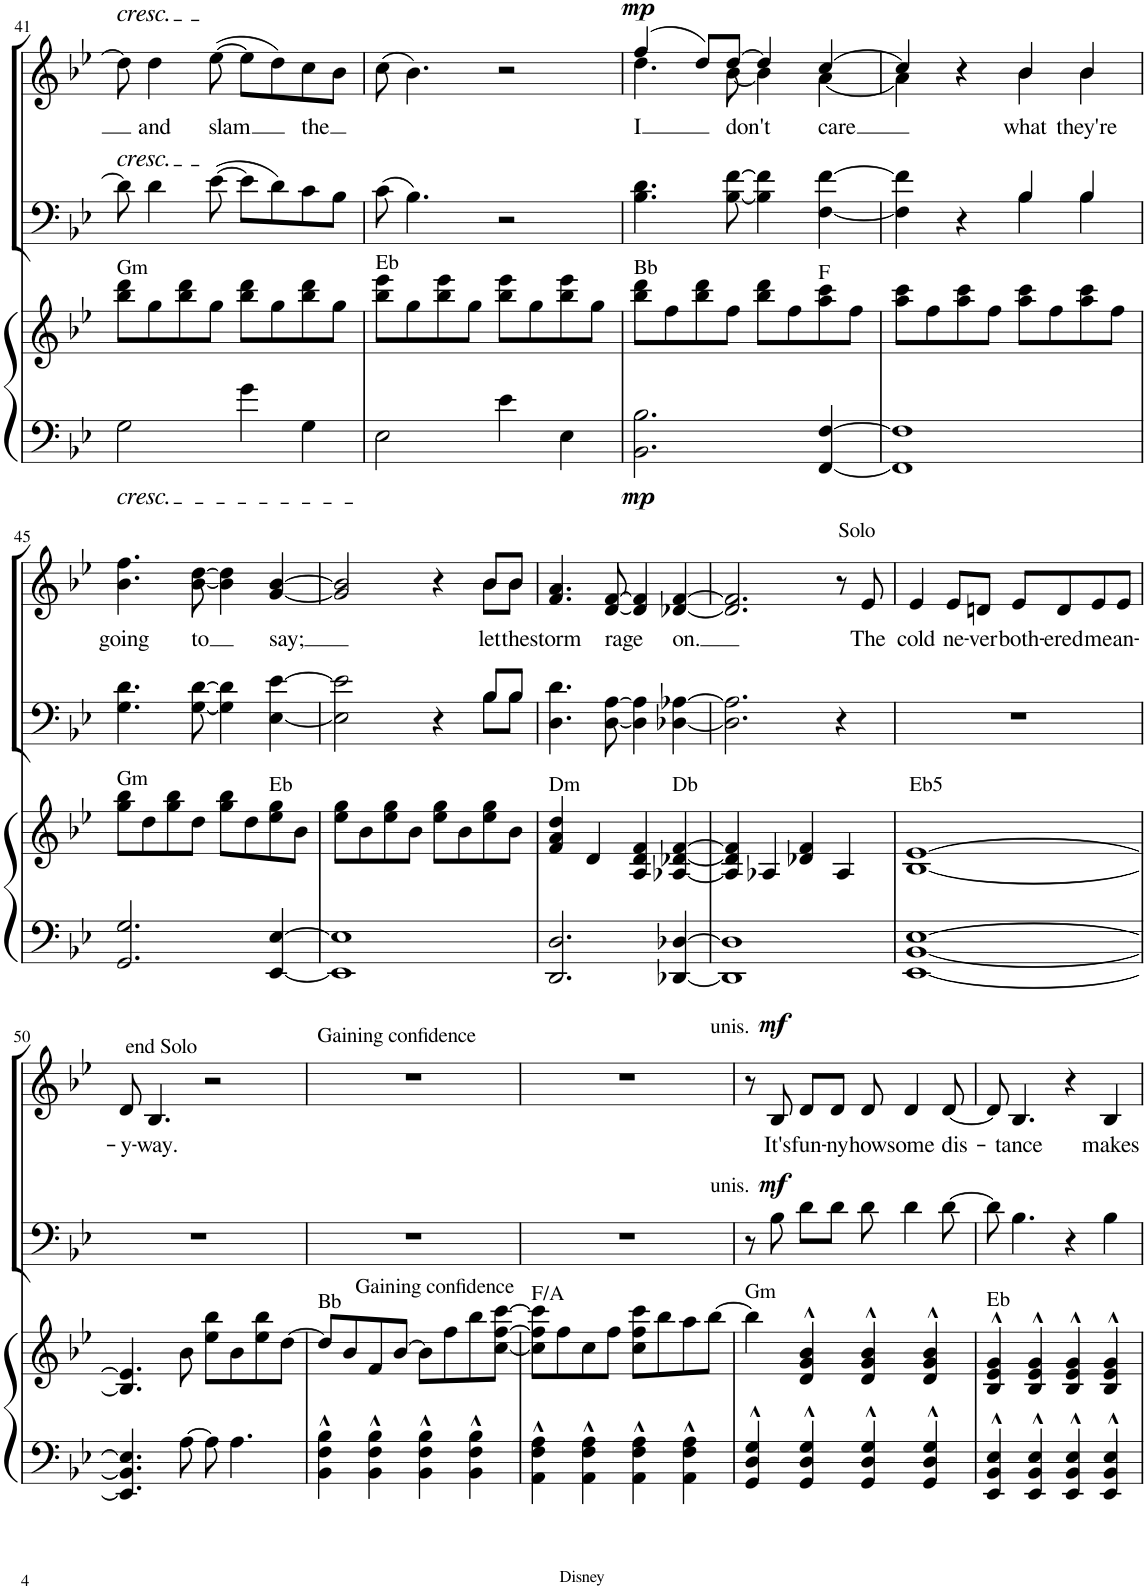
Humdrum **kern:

**kern	**kern	**dynam	**kern	**dynam	**kern	**text	**dynam
*part3	*part3	*part3	*part2	*part2	*part1	*part1	*part1
*staff4	*staff3	*staff3/4	*staff2	*staff2	*staff1	*staff1	*staff1
*I"Piano	*	*	*I"T B	*	*I"S A	*	*
*I'Pno	*	*	*	*	*	*	*
!!LO:PB:g=z
*clefF4	*clefG2	*	*clefF4	*	*clefG2	*	*
*k[b-e-]	*k[b-e-]	*	*k[b-e-]	*	*k[b-e-]	*	*
*M2/2	*M2/2	*	*M2/2	*	*M2/2	*	*
*met(c|)	*met(c|)	*	*met(c|)	*	*met(c|)	*	*
=41	=41	=41	=41	=41	=41	=41	=41
!	!	!	!	!	!LO:TX:a:i:t=cresc.	!	!
!	!	!	!LO:TX:a:i:t=cresc.	!	!	!	!
!	!LO:TX:a:t=Gm	!	!	!	!	!	!
!LO:TX:b:i:t=cresc.	!	!	!	!	!	!	!
2G\	8bb-\ 8ddd\L	.	8d\]	.	8dd\]	.	.
!	!	!	!	!	!	!LO:LY:b	!
.	8gg\	.	4d\	.	4dd\	and	.
.	8bb-\ 8ddd\	.	.	.	.	.	.
!	!	!	!	!	!	!LO:LY:b	!
.	8gg\J	.	([8e-\	.	([8ee-\	slam	.
4g\	8bb-\ 8ddd\L	.	8e-\L]	.	8ee-\L]	.	.
.	8gg\	.	8d\)	.	8dd\)	.	.
!	!	!	!	!	!	!LO:LY:b	!
4G\	8bb-\ 8ddd\	.	8c\	.	8cc\	the	.
.	8gg\J	.	8B-\J	.	8b-\J	.	.
=42	=42	=42	=42	=42	=42	=42	=42
!	!LO:TX:a:t=Eb	!	!	!	!	!	!
2E-\	8bb-\ 8eee-\L	.	(8c\	.	(8cc\	.	.
.	8gg\	.	4.B-\)	.	4.b-\)	.	.
.	8bb-\ 8eee-\	.	.	.	.	.	.
.	8gg\J	.	.	.	.	.	.
4e-\	8bb-\ 8eee-\L	.	2r	.	2r	.	.
.	8gg\	.	.	.	.	.	.
4E-\	8bb-\ 8eee-\	.	.	.	.	.	.
.	8gg\J	.	.	.	.	.	.
=43	=43	=43	=43	=43	=43	=43	=43
!	!LO:TX:a:t=Bb	!	!	!	!	!	!
!	!	!LO:DY:b=2	!	!	!	!LO:LY:b	!LO:DY:a
*	*	*	*	*	*^	*	*
2.BB-\ 2.B-\	8bb-\ 8ddd\L	mp	4.B-\ 4.d\	.	(4ff/	4.dd\	I	mp
.	8ff\	.	.	.	.	.	.	.
.	8bb-\ 8ddd\	.	.	.	8dd/L)	.	.	.
!	!	!	!	!	!	!	!LO:LY:b	!
.	8ff\J	.	[8B-\ [8f\	.	[8dd/J	[8b-\	don't	.
.	8bb-\ 8ddd\L	.	4B-\] 4f\]	.	4dd/]	4b-\]	.	.
.	8ff\	.	.	.	.	.	.	.
!	!LO:TX:a:t=F	!	!	!	!	!	!	!
!	!	!	!	!	!	!	!LO:LY:b	!
[4FF/ [4F/	8aa\ 8ccc\	.	[4F\ [4f\	.	[4cc/	[4a\	care	.
.	8ff\J	.	.	.	.	.	.	.
=44	=44	=44	=44	=44	=44	=44	=44	=44
*	*	*	*^	*	*	*	*	*
1FF] 1F]	8aa\ 8ccc\L	.	4F\] 4f\]	2ryy	.	4cc/]	4a\]	.	.
.	8ff\	.	.	.	.	.	.	.	.
.	8aa\ 8ccc\	.	4r	.	.	4r	4r	.	.
.	8ff\J	.	.	.	.	.	.	.	.
!	!	!	!	!	!	!	!	!LO:LY:b	!
.	8aa\ 8ccc\L	.	4B-/	4B-\	.	4b-/	4b-\	what	.
.	8ff\	.	.	.	.	.	.	.	.
!	!	!	!	!	!	!	!	!LO:LY:b	!
.	8aa\ 8ccc\	.	4B-/	4B-\	.	4b-/	4b-\	they're	.
.	8ff\J	.	.	.	.	.	.	.	.
*	*	*	*v	*v	*	*	*	*	*
*	*	*	*	*	*v	*v	*	*
!!LO:LB:g=z
=45	=45	=45	=45	=45	=45	=45	=45
!	!LO:TX:a:t=Gm	!	!	!	!	!	!
!	!	!	!	!	!	!LO:LY:b	!
2.GG/ 2.G/	8gg\ 8bb-\L	.	4.G\ 4.d\	.	4.b-\ 4.ff\	going	.
.	8dd\	.	.	.	.	.	.
.	8gg\ 8bb-\	.	.	.	.	.	.
!	!	!	!	!	!	!LO:LY:b	!
.	8dd\J	.	[8G\ [8d\	.	[8b-\ [8dd\	to	.
.	8gg\ 8bb-\L	.	4G\] 4d\]	.	4b-\] 4dd\]	.	.
.	8dd\	.	.	.	.	.	.
!	!LO:TX:a:t=Eb	!	!	!	!	!	!
!	!	!	!	!	!	!LO:LY:b	!
[4EE-/ [4E-/	8ee-\ 8gg\	.	[4E-\ [4e-\	.	[4g/ [4b-/	say;	.
.	8b-\J	.	.	.	.	.	.
=46	=46	=46	=46	=46	=46	=46	=46
*	*	*	*^	*	*^	*	*
1EE-] 1E-]	8ee-\ 8gg\L	.	2E-\] 2e-\]	2.ryy	.	2g/] 2b-/]	2.ryy	.	.
.	8b-\	.	.	.	.	.	.	.	.
.	8ee-\ 8gg\	.	.	.	.	.	.	.	.
.	8b-\J	.	.	.	.	.	.	.	.
.	8ee-\ 8gg\L	.	4r	.	.	4r	.	.	.
.	8b-\	.	.	.	.	.	.	.	.
!	!	!	!	!	!	!	!	!LO:LY:b	!
.	8ee-\ 8gg\	.	8B-/L	8B-\L	.	8b-/L	8b-\L	let	.
!	!	!	!	!	!	!	!	!LO:LY:b	!
.	8b-\J	.	8B-/J	8B-\J	.	8b-/J	8b-\J	the	.
=47	=47	=47	=47	=47	=47	=47	=47	=47	=47
!	!LO:TX:a:t=Dm	!	!	!	!	!	!	!	!
!	!	!	!	!	!	!	!	!LO:LY:b	!
*	*	*	*v	*v	*	*	*	*	*
*	*	*	*	*	*v	*v	*	*
2.DD/ 2.D/	4f/ 4a/ 4dd/	.	4.D\ 4.d\	.	4.f/ 4.a/	storm	.
.	4d/	.	.	.	.	.	.
!	!	!	!	!	!	!LO:LY:b	!
.	.	.	[8D\ [8A\	.	[8d/ [8f/	rage	.
.	4A/ 4d/ 4f/	.	4D\] 4A\]	.	4d/] 4f/]	.	.
!	!LO:TX:a:t=Db	!	!	!	!	!	!
!	!	!	!	!	!	!LO:LY:b	!
[4DD-X/ [4D-X/	[4A-X/ [4d-X/ [4f/	.	[4D-X\ [4A-X\	.	[4d-X/ [4f/	on.	.
=48	=48	=48	=48	=48	=48	=48	=48
1DD-] 1D-]	4A-/] 4d-/] 4f/]	.	2.D-\] 2.A-\]	.	2.d-/] 2.f/]	.	.
.	4A-X/	.	.	.	.	.	.
.	4d-X/ 4f/	.	.	.	.	.	.
.	4A-/	.	4r	.	8r	.	.
!	!	!	!	!	!LO:TX:a:t=Solo	!	!
!	!	!	!	!	!	!LO:LY:b	!
.	.	.	.	.	8e-/	The	.
=49	=49	=49	=49	=49	=49	=49	=49
!	!LO:TX:a:t=Eb5	!	!	!	!	!	!
!	!	!	!	!	!	!LO:LY:b	!
[1EE- [1BB- [1E-	[1B- [1e-	.	1r	.	4e-/	cold	.
!	!	!	!	!	!	!LO:LY:b	!
.	.	.	.	.	8e-/L	ne-	.
!	!	!	!	!	!	!LO:LY:b	!
.	.	.	.	.	8dn/J	-ver	.
!	!	!	!	!	!	!LO:LY:b	!
.	.	.	.	.	8e-/L	both-	.
!	!	!	!	!	!	!LO:LY:b	!
.	.	.	.	.	8d/	-ered	.
!	!	!	!	!	!	!LO:LY:b	!
.	.	.	.	.	8e-/	me	.
!	!	!	!	!	!	!LO:LY:b	!
.	.	.	.	.	8e-/J	an-	.
!!LO:LB:g=z
=50	=50	=50	=50	=50	=50	=50	=50
!	!	!	!	!	!	!LO:LY:b	!
4.EE-/] 4.BB-/] 4.E-/]	4.B-/] 4.e-/]	.	1r	.	8d/	-y-	.
!	!	!	!	!	!LO:TX:a:t=end Solo	!	!
!	!	!	!	!	!	!LO:LY:b	!
.	.	.	.	.	4.B-/	-way.	.
[8A\	8b-\	.	.	.	.	.	.
8A\]	8ee-\ 8bb-\L	.	.	.	2r	.	.
4.A\	8b-\	.	.	.	.	.	.
.	8ee-\ 8bb-\	.	.	.	.	.	.
.	[8dd\J	.	.	.	.	.	.
=51	=51	=51	=51	=51	=51	=51	=51
!	!	!	!	!	!LO:TX:a:t=Gaining confidence	!	!
!	!LO:TX:a:t=Gaining confidence	!	!	!	!	!	!
!	!LO:TX:a:t=Bb	!	!	!	!	!	!
4BB-\^^ 4F\^^ 4B-\^^	8dd/L]	.	1r	.	1r	.	.
.	8b-/	.	.	.	.	.	.
4BB-\^^ 4F\^^ 4B-\^^	8f/	.	.	.	.	.	.
.	[8b-/J	.	.	.	.	.	.
4BB-\^^ 4F\^^ 4B-\^^	8b-\L]	.	.	.	.	.	.
.	8ff\	.	.	.	.	.	.
4BB-\^^ 4F\^^ 4B-\^^	8bb-\	.	.	.	.	.	.
.	[8cc\ [8ff\ [8ccc\J	.	.	.	.	.	.
=52	=52	=52	=52	=52	=52	=52	=52
!	!LO:TX:a:t=F/A	!	!	!	!	!	!
4AA\^^ 4F\^^ 4A\^^	8cc\] 8ff\] 8ccc\]L	.	1r	.	1r	.	.
.	8ff\	.	.	.	.	.	.
4AA\^^ 4F\^^ 4A\^^	8cc\	.	.	.	.	.	.
.	8ff\J	.	.	.	.	.	.
4AA\^^ 4F\^^ 4A\^^	8cc\ 8ff\ 8ccc\L	.	.	.	.	.	.
.	8bb-\	.	.	.	.	.	.
4AA\^^ 4F\^^ 4A\^^	8aa\	.	.	.	.	.	.
.	[8bb-\J	.	.	.	.	.	.
=53	=53	=53	=53	=53	=53	=53	=53
!	!LO:TX:a:t=Gm	!	!	!	!	!	!
4GG/^^ 4D/^^ 4G/^^	4bb-\]	.	8r	.	8r	.	.
!	!	!	!	!	!LO:TX:a:t=unis.	!	!
!	!	!	!LO:TX:a:t=unis.	!	!	!	!
!	!	!	!	!LO:DY:a	!	!LO:LY:b	!LO:DY:a
.	.	.	8B-\	mf	8B-/	It's	mf
!	!	!	!	!	!	!LO:LY:b	!
4GG/^^ 4D/^^ 4G/^^	4d/^^ 4g/^^ 4b-/^^	.	8d\L	.	8d/L	fun-	.
!	!	!	!	!	!	!LO:LY:b	!
.	.	.	8d\J	.	8d/J	-ny	.
!	!	!	!	!	!	!LO:LY:b	!
4GG/^^ 4D/^^ 4G/^^	4d/^^ 4g/^^ 4b-/^^	.	8d\	.	8d/	how	.
!	!	!	!	!	!	!LO:LY:b	!
.	.	.	4d\	.	4d/	some	.
4GG/^^ 4D/^^ 4G/^^	4d/^^ 4g/^^ 4b-/^^	.	.	.	.	.	.
!	!	!	!	!	!	!LO:LY:b	!
.	.	.	[8d\	.	[8d/	dis-	.
=54	=54	=54	=54	=54	=54	=54	=54
!	!LO:TX:a:t=Eb	!	!	!	!	!	!
4EE-/^^ 4BB-/^^ 4E-/^^	4B-/^^ 4e-/^^ 4g/^^	.	8d\]	.	8d/]	.	.
!	!	!	!	!	!	!LO:LY:b	!
.	.	.	4.B-\	.	4.B-/	-tance	.
4EE-/^^ 4BB-/^^ 4E-/^^	4B-/^^ 4e-/^^ 4g/^^	.	.	.	.	.	.
4EE-/^^ 4BB-/^^ 4E-/^^	4B-/^^ 4e-/^^ 4g/^^	.	4r	.	4r	.	.
!	!	!	!	!	!	!LO:LY:b	!
4EE-/^^ 4BB-/^^ 4E-/^^	4B-/^^ 4e-/^^ 4g/^^	.	4B-\	.	4B-/	makes	.
=	=	=	=	=	=	=	=
*-	*-	*-	*-	*-	*-	*-	*-
